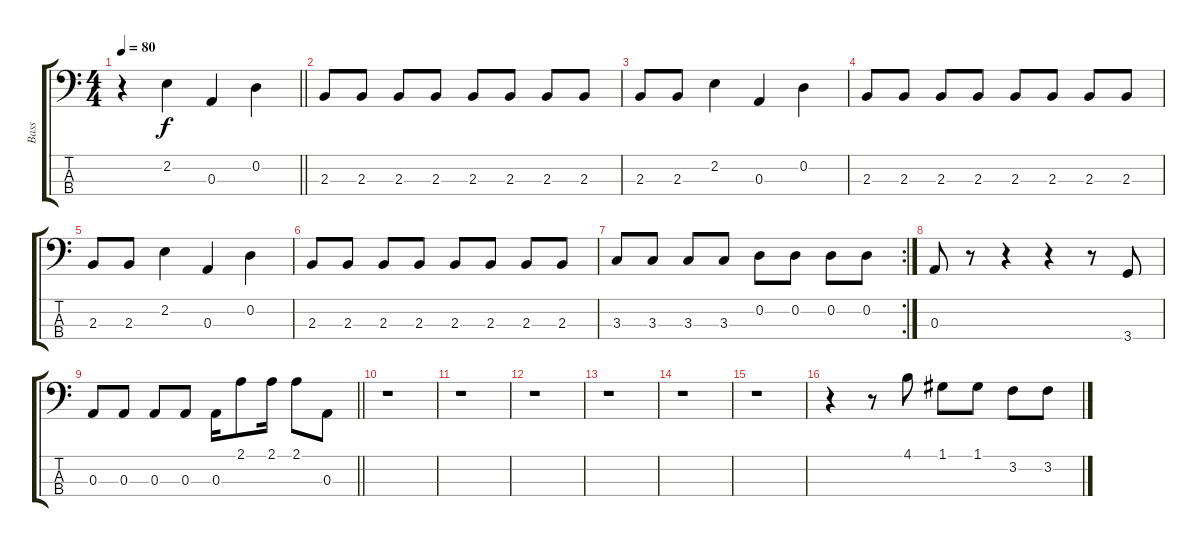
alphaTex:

\track ("Bass" "Bass") {instrument acousticguitarnylon}
\staff {score tabs}
\tuning (G2 D2 A1 E1) {hide}
\ts (4 4)
\tempo 80
\clef f4
\barLineRight lightlight
\ks c
r.4{dy f} 2.2.4 0.3.4 0.2.4 |
2.3.8 2.3.8 2.3.8 2.3.8 2.3.8 2.3.8 2.3.8 2.3.8 |
2.3.8 2.3.8 2.2.4 0.3.4 0.2.4 |
2.3.8 2.3.8 2.3.8 2.3.8 2.3.8 2.3.8 2.3.8 2.3.8 |
2.3.8 2.3.8 2.2.4 0.3.4 0.2.4 |
2.3.8 2.3.8 2.3.8 2.3.8 2.3.8 2.3.8 2.3.8 2.3.8 |
\rc 2
3.3.8 3.3.8 3.3.8 3.3.8 0.2.8 0.2.8 0.2.8 0.2.8 |
0.3.8 r.8 r.4 r.4 r.8 3.4.8 |
\barLineRight lightlight
0.3.8 0.3.8 0.3.8 0.3.8 0.3.16 2.1.8 2.1.16 2.1.8 0.3.8 |
r.1 |
r.1 |
r.1 |
r.1 |
r.1 |
r.1 |
r.4 r.8 4.1.8 1.1.8 1.1.8 3.2.8 3.2.8
